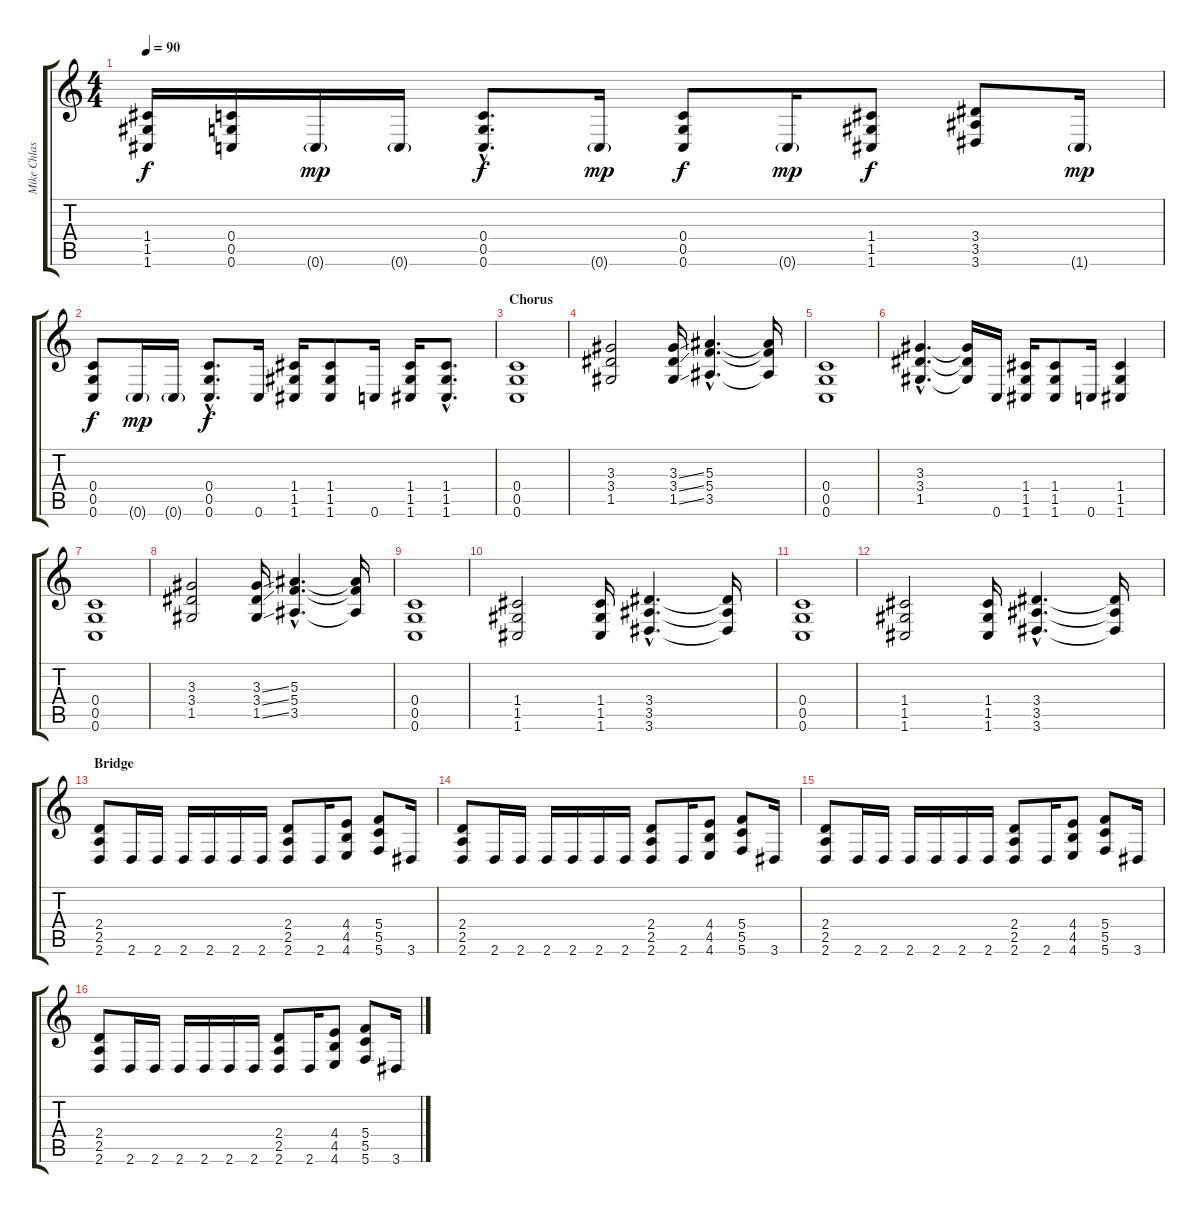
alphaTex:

\track ("Mike Chlasciak" "Mike Chlas") {instrument distortionguitar}
\staff {score tabs}
\tuning (D4 A3 F3 C3 G2 C2) {hide}
\ts (4 4)
\tempo 90
\clef g2
\ks c
(1.4 1.5 1.6).16{dy f} (0.4 0.5 0.6).16 0.6{g}.16{dy mp} 0.6{g}.16 (0.4{hac} 0.5{hac} 0.6{hac}).8{d dy f} 0.6{g}.16{dy mp} (0.4 0.5 0.6).8{dy f} 0.6{g}.16{dy mp} (1.4 1.5 1.6).8{dy f} (3.4 3.5 3.6).8 1.6{g}.16{dy mp} |
(0.4 0.5 0.6).8{dy f} 0.6{g}.16{dy mp} 0.6{g}.16 (0.4{hac} 0.5{hac} 0.6{hac}).8{d dy f} 0.6.16 (1.4 1.5 1.6).16 (1.4 1.5 1.6).8 0.6.16 (1.4 1.5 1.6).16 (1.4{hac} 1.5{hac} 1.6{hac}).8{d} |
\section ("" "Chorus")
(0.4 0.5 0.6).1 |
(3.3 3.4 1.5).2 (3.3{ss} 3.4{ss} 1.5{ss}).16 (5.3{hac} 5.4{hac} 3.5{hac}).4{d} (5.3{t} 5.4{t} 3.5{t}).16 |
(0.4 0.5 0.6).1 |
(3.3{hac} 3.4{hac} 1.5{hac}).4{d} (3.3{t} 3.4{t} 1.5{t}).16 0.6.16 (1.4 1.5 1.6).16 (1.4 1.5 1.6).8 0.6.16 (1.4 1.5 1.6).4 |
(0.4 0.5 0.6).1 |
(3.3 3.4 1.5).2 (3.3{ss} 3.4{ss} 1.5{ss}).16 (5.3{hac} 5.4{hac} 3.5{hac}).4{d} (5.3{t} 5.4{t} 3.5{t}).16 |
(0.4 0.5 0.6).1 |
(1.4 1.5 1.6).2 (1.4 1.5 1.6).16 (3.4{hac} 3.5{hac} 3.6{hac}).4{d} (3.4{t} 3.5{t} 3.6{t}).16 |
(0.4 0.5 0.6).1 |
(1.4 1.5 1.6).2 (1.4 1.5 1.6).16 (3.4{hac} 3.5{hac} 3.6{hac}).4{d} (3.4{t} 3.5{t} 3.6{t}).16 |
\section ("" "Bridge")
(2.4 2.5 2.6).8 2.6.16 2.6.16 2.6.16 2.6.16 2.6.16 2.6.16 (2.4 2.5 2.6).8 2.6.16 (4.4 4.5 4.6).8 (5.4 5.5 5.6).8 3.6.16 |
(2.4 2.5 2.6).8 2.6.16 2.6.16 2.6.16 2.6.16 2.6.16 2.6.16 (2.4 2.5 2.6).8 2.6.16 (4.4 4.5 4.6).8 (5.4 5.5 5.6).8 3.6.16 |
(2.4 2.5 2.6).8 2.6.16 2.6.16 2.6.16 2.6.16 2.6.16 2.6.16 (2.4 2.5 2.6).8 2.6.16 (4.4 4.5 4.6).8 (5.4 5.5 5.6).8 3.6.16 |
(2.4 2.5 2.6).8 2.6.16 2.6.16 2.6.16 2.6.16 2.6.16 2.6.16 (2.4 2.5 2.6).8 2.6.16 (4.4 4.5 4.6).8 (5.4 5.5 5.6).8 3.6.16
